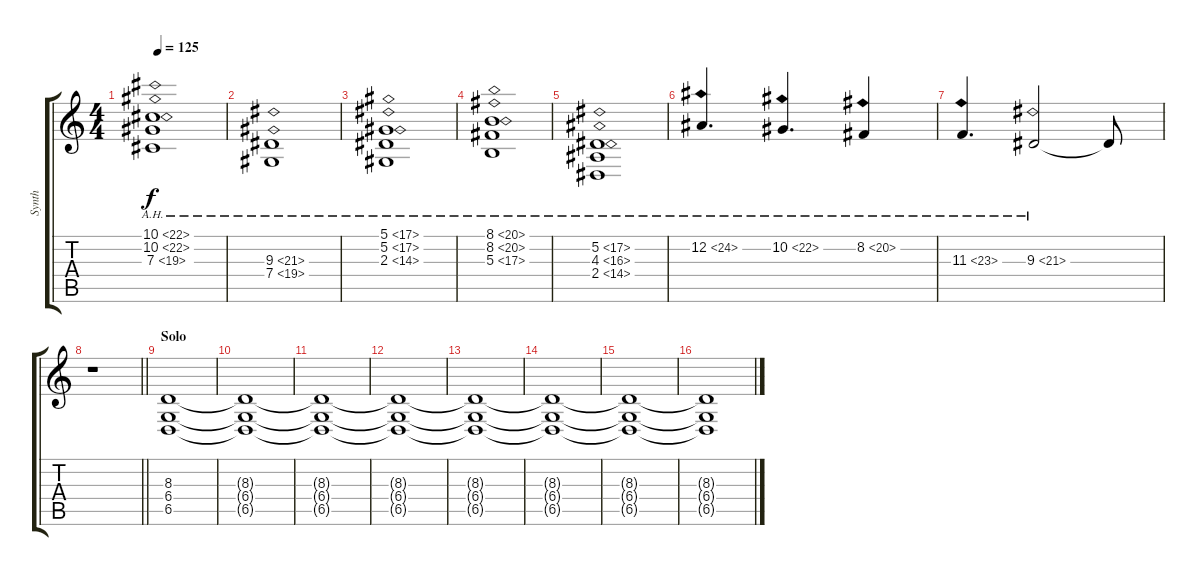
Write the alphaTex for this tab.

\track ("Synth" "Synth") {instrument stringensemble1}
\staff {score tabs}
\tuning (Eb4 Bb3 Gb3 Db3 Ab2 Eb2) {hide}
\ts (4 4)
\tempo 125
\clef g2
\ks c
(10.1{ah 12} 10.2{ah 12} 7.3{ah 12}).1{dy f} |
(9.3{ah 12} 7.4{ah 12}).1 |
(5.1{ah 12} 5.2{ah 12} 2.3{ah 12}).1 |
(8.1{ah 12} 8.2{ah 12} 5.3{ah 12}).1 |
(5.2{ah 12} 4.3{ah 12} 2.4{ah 12}).1 |
12.2{ah 12}.4{d volume 11} 10.2{ah 12}.4{d} 8.2{ah 12}.4 |
11.3{ah 12}.4{d} 9.3{ah 12}.2 9.3{t}.8 |
\barLineRight lightlight
r.1 |
\section ("" "Solo")
(8.3 6.4 6.5).1{volume 8 instrument choiraahs} |
(8.3{t} 6.4{t} 6.5{t}).1 |
(8.3{t} 6.4{t} 6.5{t}).1 |
(8.3{t} 6.4{t} 6.5{t}).1 |
(8.3{t} 6.4{t} 6.5{t}).1 |
(8.3{t} 6.4{t} 6.5{t}).1 |
(8.3{t} 6.4{t} 6.5{t}).1 |
(8.3{t} 6.4{t} 6.5{t}).1
